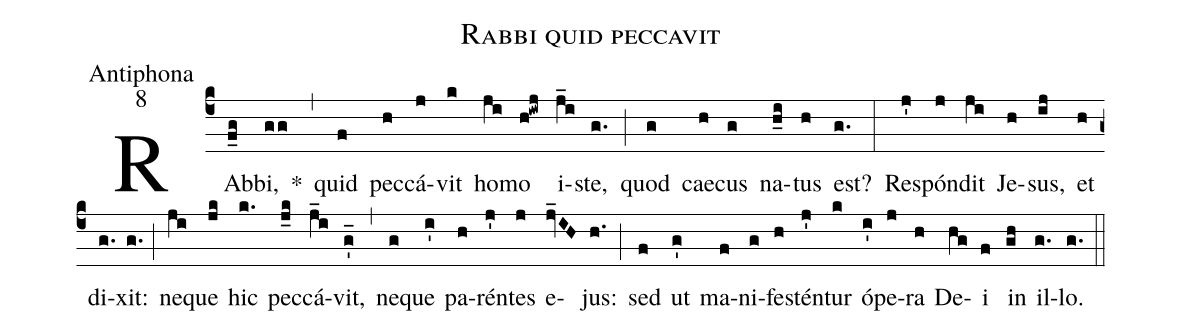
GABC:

name:Rabbi quid peccavit;
office-part:Antiphona;
mode:8;
%%
(c4) RAb(f_g)bi,(gg) *(,) quid(f) pec(h)cá(j)vit(k) ho(ji)mo(h!iwj) i(j_i)ste,(g.) (;) quod(g) cae(h)cus(g) na(h_i)tus(h) est?(g.) (:) Re(j')spón(j)dit(ji) Je(h)sus,(ij) et(h) di(g.)xit:(g.) (;) ne(ji)que(jk) hic(k.) pec(j_k)cá(j_i)vit,(g'_) (,) ne(g)que(i') pa(h)rén(j')tes(j) e(jv_IH)jus:(h.) (;) sed(f) ut(g') ma(f)ni(g)fe(h)stén(j')tur(k) ó(i')pe(j)ra(h) De(hg)i(f) in(gh) il(g.)lo.(g.) (::)
